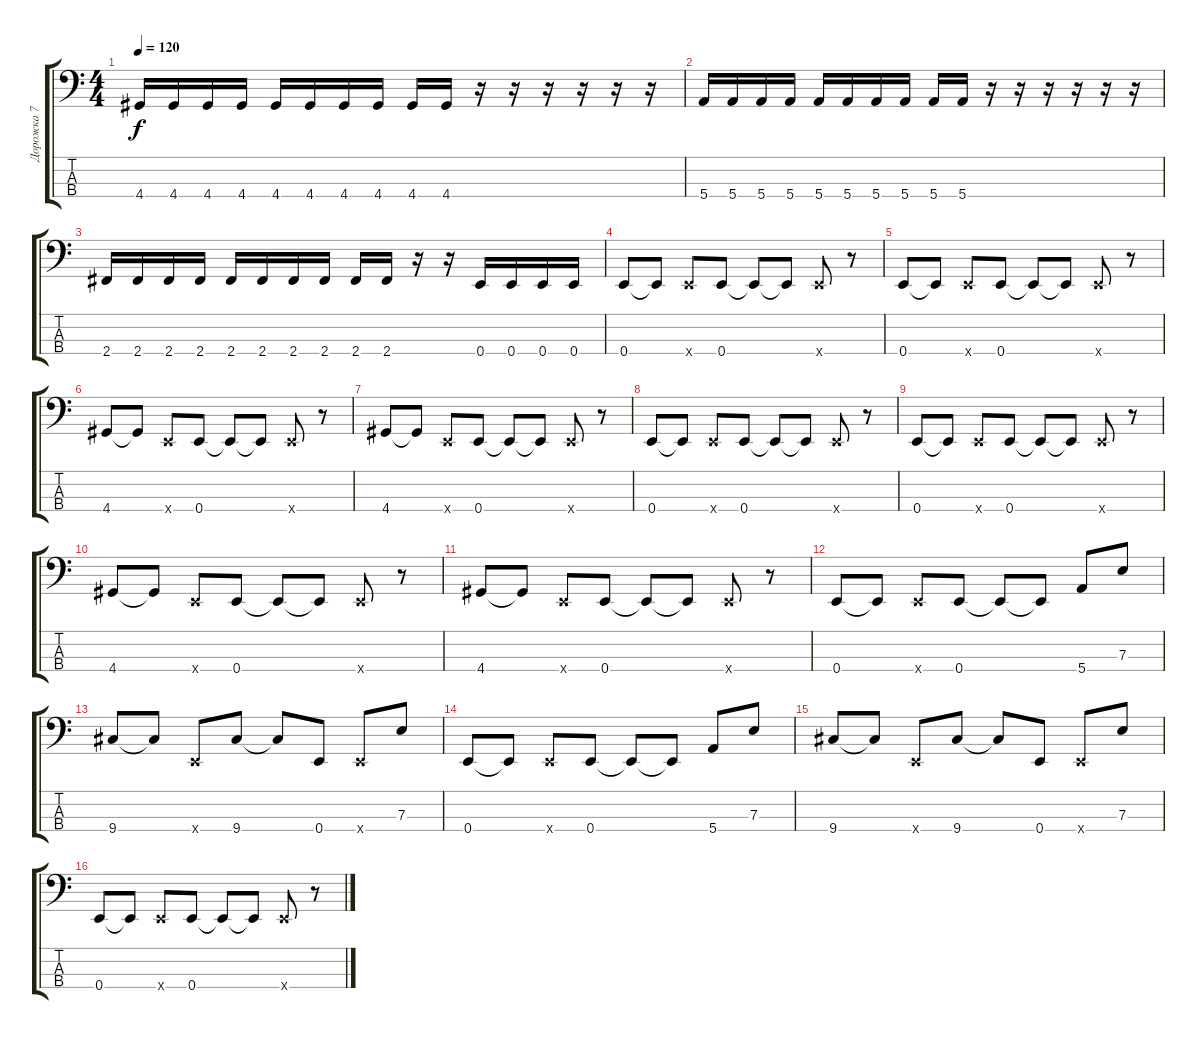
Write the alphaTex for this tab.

\track ("Дорожка 7" "Дорожка 7") {instrument electricbasspick}
\staff {score tabs}
\tuning (G2 D2 A1 E1) {hide}
\ts (4 4)
\tempo 120
\clef f4
\ks c
4.4.16{dy f} 4.4.16 4.4.16 4.4.16 4.4.16 4.4.16 4.4.16 4.4.16 4.4.16 4.4.16 r.16 r.16 r.16 r.16 r.16 r.16 |
5.4.16 5.4.16 5.4.16 5.4.16 5.4.16 5.4.16 5.4.16 5.4.16 5.4.16 5.4.16 r.16 r.16 r.16 r.16 r.16 r.16 |
2.4.16 2.4.16 2.4.16 2.4.16 2.4.16 2.4.16 2.4.16 2.4.16 2.4.16 2.4.16 r.16 r.16 0.4.16 0.4.16 0.4.16 0.4.16 |
0.4.8 0.4{t}.8 0.4{x}.8 0.4.8 0.4{t}.8 0.4{t}.8 0.4{x}.8 r.8 |
0.4.8 0.4{t}.8 0.4{x}.8 0.4.8 0.4{t}.8 0.4{t}.8 0.4{x}.8 r.8 |
4.4.8 4.4{t}.8 0.4{x}.8 0.4.8 0.4{t}.8 0.4{t}.8 0.4{x}.8 r.8 |
4.4.8 4.4{t}.8 0.4{x}.8 0.4.8 0.4{t}.8 0.4{t}.8 0.4{x}.8 r.8 |
0.4.8 0.4{t}.8 0.4{x}.8 0.4.8 0.4{t}.8 0.4{t}.8 0.4{x}.8 r.8 |
0.4.8 0.4{t}.8 0.4{x}.8 0.4.8 0.4{t}.8 0.4{t}.8 0.4{x}.8 r.8 |
4.4.8 4.4{t}.8 0.4{x}.8 0.4.8 0.4{t}.8 0.4{t}.8 0.4{x}.8 r.8 |
4.4.8 4.4{t}.8 0.4{x}.8 0.4.8 0.4{t}.8 0.4{t}.8 0.4{x}.8 r.8 |
0.4.8 0.4{t}.8 0.4{x}.8 0.4.8 0.4{t}.8 0.4{t}.8 5.4.8 7.3.8 |
9.4.8 9.4{t}.8 0.4{x}.8 9.4.8 9.4{t}.8 0.4.8 0.4{x}.8 7.3.8 |
0.4.8 0.4{t}.8 0.4{x}.8 0.4.8 0.4{t}.8 0.4{t}.8 5.4.8 7.3.8 |
9.4.8 9.4{t}.8 0.4{x}.8 9.4.8 9.4{t}.8 0.4.8 0.4{x}.8 7.3.8 |
0.4.8 0.4{t}.8 0.4{x}.8 0.4.8 0.4{t}.8 0.4{t}.8 0.4{x}.8 r.8
